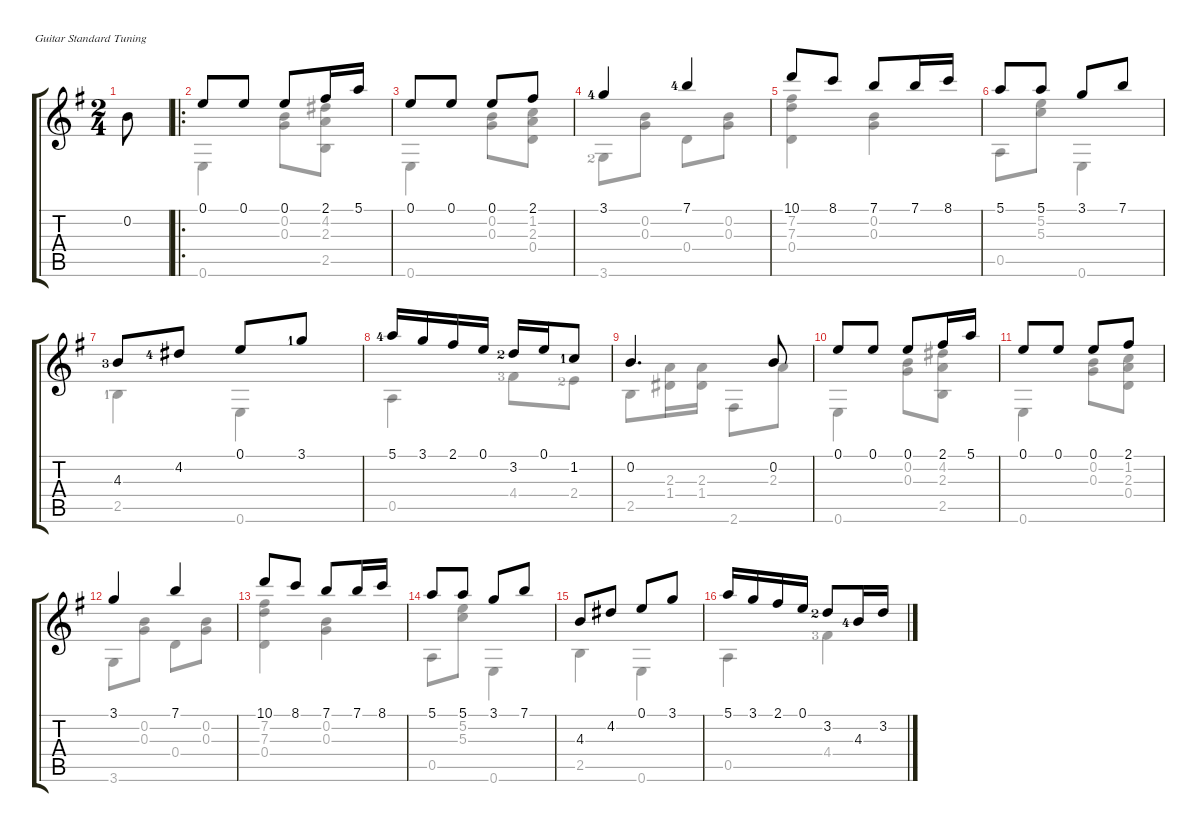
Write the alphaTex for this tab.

\defaultSystemsLayout 4
\hideDynamics
\singleTrackTrackNamePolicy hidden
\multiTrackTrackNamePolicy hidden
\firstSystemTrackNameMode fullname
\firstSystemTrackNameOrientation horizontal
\otherSystemsTrackNameOrientation horizontal
\track ("Nylon Guitar" "Nylon Guit") {instrument acousticguitarnylon}
\staff {score tabs}
\tuning (E4 B3 G3 D3 A2 E2)
\voice
\ts (2 4)
\ac
\tempo (100 hide)
\clef g2
\ks eminor
0.2.8{dy mf instrument acousticguitarnylon} |
\ro
0.1.8 0.1.8 0.1.8 2.1.16 5.1.16 |
0.1.8 0.1.8 0.1.8 2.1.8 |
3.1{lf 5}.4 7.1{lf 5}.4 |
10.1.8 8.1.8 7.1.8 7.1.16 8.1.16 |
5.1.8 5.1.8 3.1.8 7.1.8 |
4.3{lf 4}.8 4.2{lf 5}.8 0.1.8 3.1{lf 2}.8 |
5.1{lf 5}.16 3.1.16 2.1.16 0.1.16 3.2{lf 3}.16 0.1.16 1.2{lf 2}.8 |
0.2.4{d} 0.2.8 |
0.1.8 0.1.8 0.1.8 2.1.16 5.1.16 |
0.1.8 0.1.8 0.1.8 2.1.8 |
3.1.4 7.1.4 |
10.1.8 8.1.8 7.1.8 7.1.16 8.1.16 |
5.1.8 5.1.8 3.1.8 7.1.8 |
4.3.8 4.2.8 0.1.8 3.1.8 |
5.1.16 3.1.16 2.1.16 0.1.16 3.2{lf 3}.8 4.3{lf 5}.16 3.2.16
\voice
\clef g2
\ottava regular
\simile none
\ks eminor
|
0.6.4 (0.3 0.2).8 (4.2 2.3 2.5).8 |
0.6.4 (0.3 0.2).8 (1.2 2.3 0.4).8 |
3.6{lf 3}.8 (0.3 0.2).8 0.4.8 (0.3 0.2).8 |
(7.2 7.3 0.4).4 (0.3 0.2).4 |
0.5.8 (5.2 5.3).8 0.6.4 |
2.5{lf 2}.4 0.6.4 |
0.5.4 4.4{lf 4}.8 2.4{lf 3}.8 |
2.5.8 (1.4 2.3).16 (2.3 1.4).16 2.6.8 2.3.8 |
0.6.4 (0.3 0.2).8 (4.2 2.3 2.5).8 |
0.6.4 (0.3 0.2).8 (1.2 2.3 0.4).8 |
3.6.8 (0.3 0.2).8 0.4.8 (0.3 0.2).8 |
(7.2 7.3 0.4).4 (0.3 0.2).4 |
0.5.8 (5.2 5.3).8 0.6.4 |
2.5.4 0.6.4 |
0.5.4 4.4{lf 4}.4
